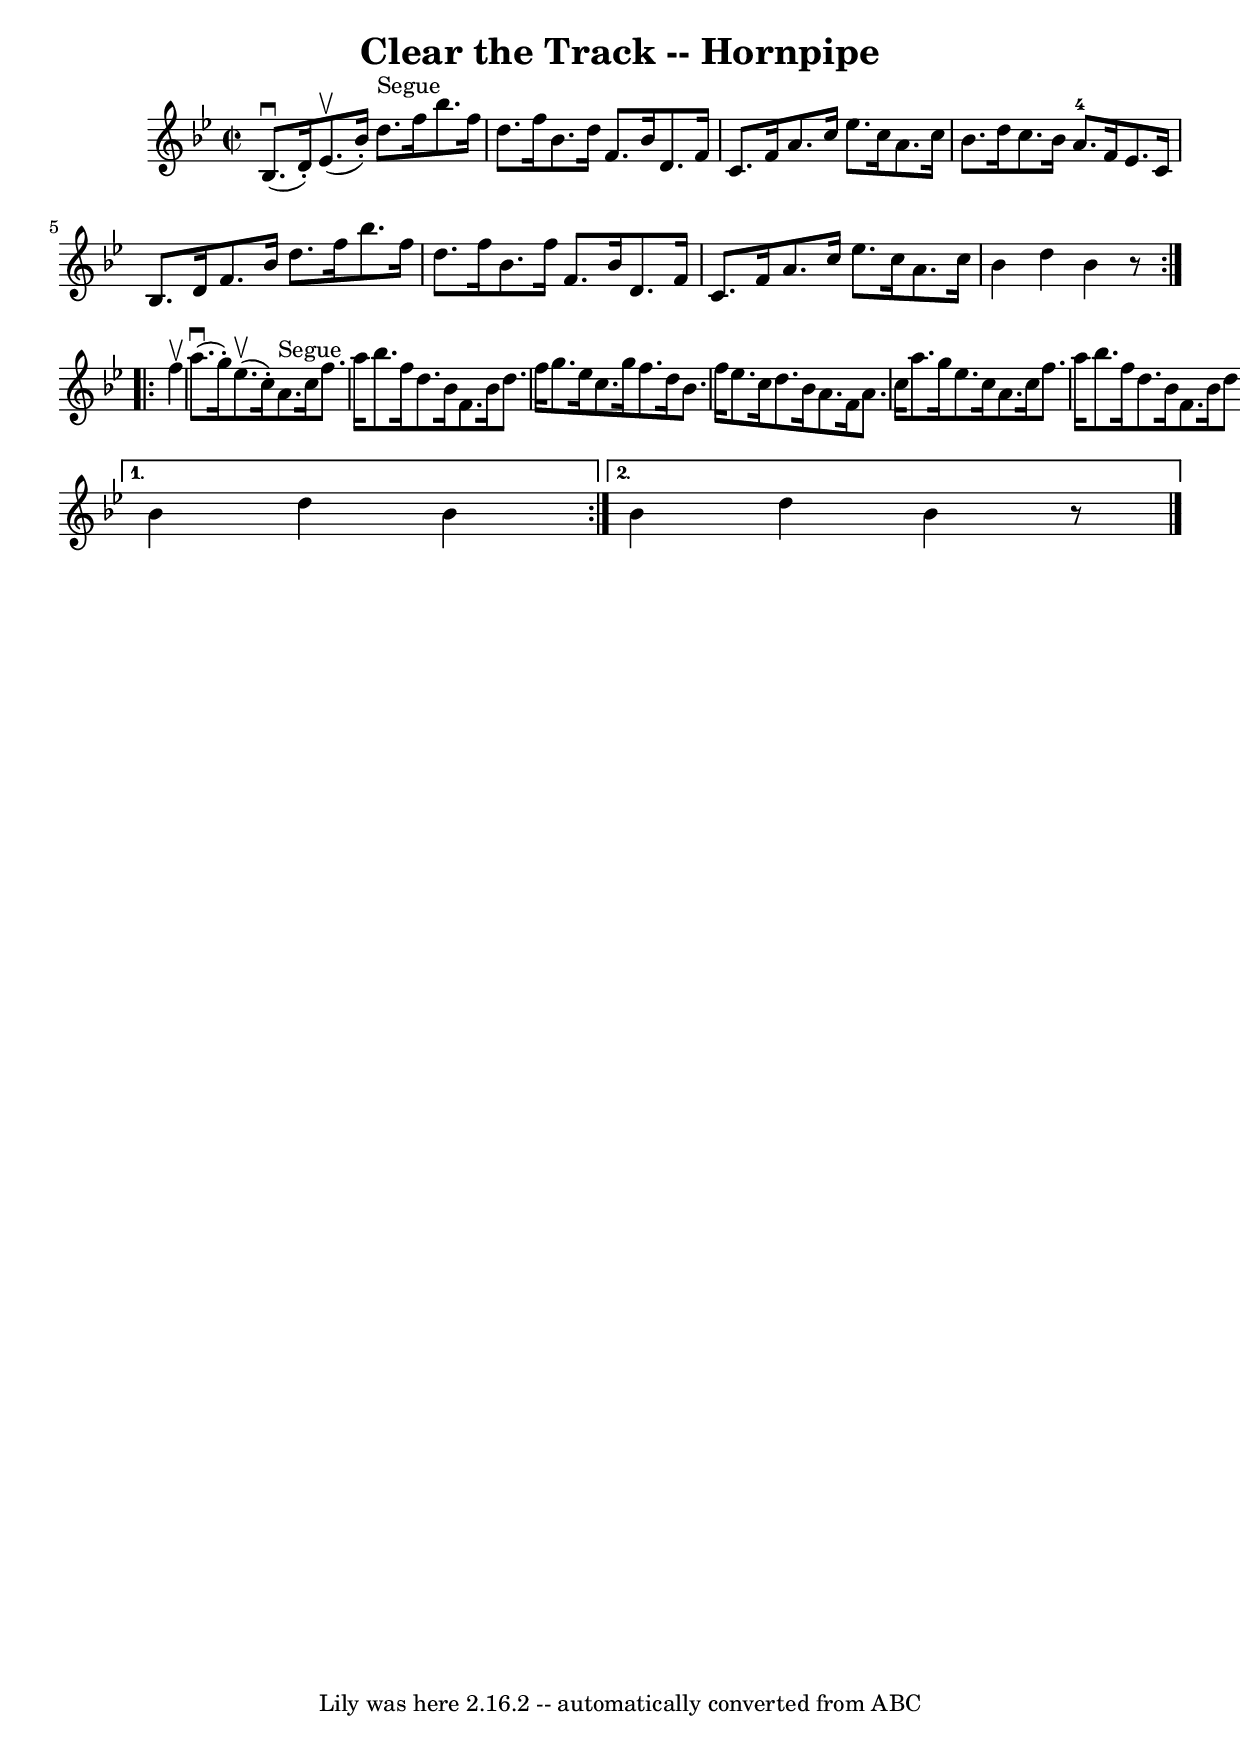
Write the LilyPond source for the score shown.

\version "2.16.2"
\include "Mammoth.ily"
\header {
  %% book = "Cole's 1000 Fiddle Tunes"
  crossRefNumber = "1"
  footnotes = ""
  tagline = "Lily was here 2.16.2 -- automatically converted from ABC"
  title = "Clear the Track -- Hornpipe"

}
voicedefault =  {



  \repeat volta 2 {

    \override Staff.TimeSignature #'style = #'C
    \time 2/2 
    \key bes \major bes8. (^\downbow d'16-.) ees'8. (^\upbow bes'16-.) d''8.^"Segue" f''16 bes''8. f''16   |
    d''8. f''16 bes'8. d''16 f'8. bes'16 d'8. f'16   |
    c'8. f'16 a'8. c''16 ees''8. c''16 a'8. c''16  |
    bes'8. d''16 c''8. bes'16 a'8.-4 f'16 ees'8.  
    c'16  |
    bes8. d'16 f'8. bes'16 d''8. f''16    
    bes''8. f''16  |
    d''8. f''16 bes'8. f''16 f'8.    
    bes'16 d'8. f'16  |
    c'8. f'16 a'8. c''16 ees''8.   
    c''16 a'8. c''16  |
    bes'4 d''4 bes'4    r8 
  }     

  \repeat volta 2 {
    f''4^\upbow |
    a''8. (^\downbow g''16-.)    
    ees''8. (^\upbow c''16-.) a'8.^"Segue" c''16 f''8. a''16   |
    bes''8. f''16 d''8. bes'16 f'8. bes'16 d''8.    
    f''16  |
    g''8. ees''16 c''8. g''16 f''8. d''16    
    bes'8. f''16  |
    ees''8. c''16 d''8. bes'16 a'8. f'16 
    a'8. c''16  |
    a''8. g''16 ees''8. c''16 a'8.    
    c''16 f''8. a''16  |
    bes''8. f''16 d''8. bes'16 f'8. 
    bes'16 d''8. f''16  |
    g''8. a''16 bes''8. g''16    
    f''8. bes''16 a'8. c''16  
  } \alternative{{ bes'4 d''4 bes'4    

		 } { bes'4 d''4 bes'4    r8 \bar "|."   
		   }
	       }

}

\score{
  <<

    \context Staff="default"
    {
      \voicedefault 
      
    }

  >>
  \layout {
    
  }
  \midi {
  }

}
